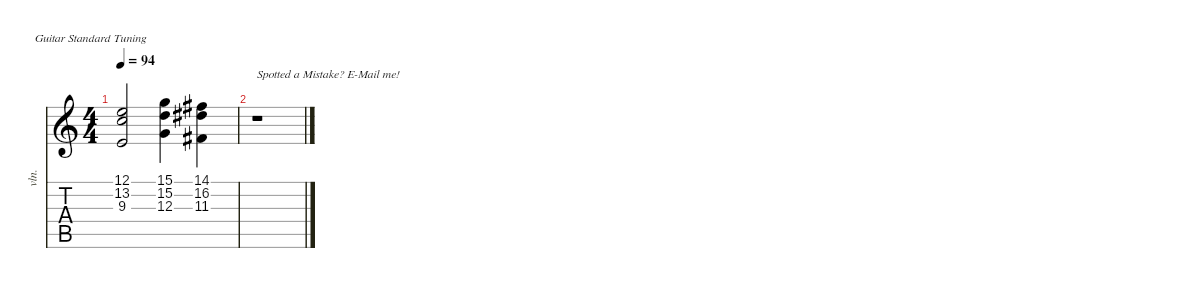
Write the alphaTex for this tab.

\defaultSystemsLayout 4
\hideDynamics
\bracketExtendMode nobrackets
\track ("Lead Keyboard" "vln.") {instrument stringensemble1}
\staff {score tabs}
\tuning (E4 B3 G3 D3 A2 E2)
\ts (4 4)
\tempo 94
\clef g2
\ks c
(12.1{t} 13.2 9.3{t}).2{dy f} (15.1 15.2 12.3).4 (14.1{acc #} 16.2{acc #} 11.3{acc #}).4 |
r.1{txt "Spotted a Mistake? E-Mail me!"}
